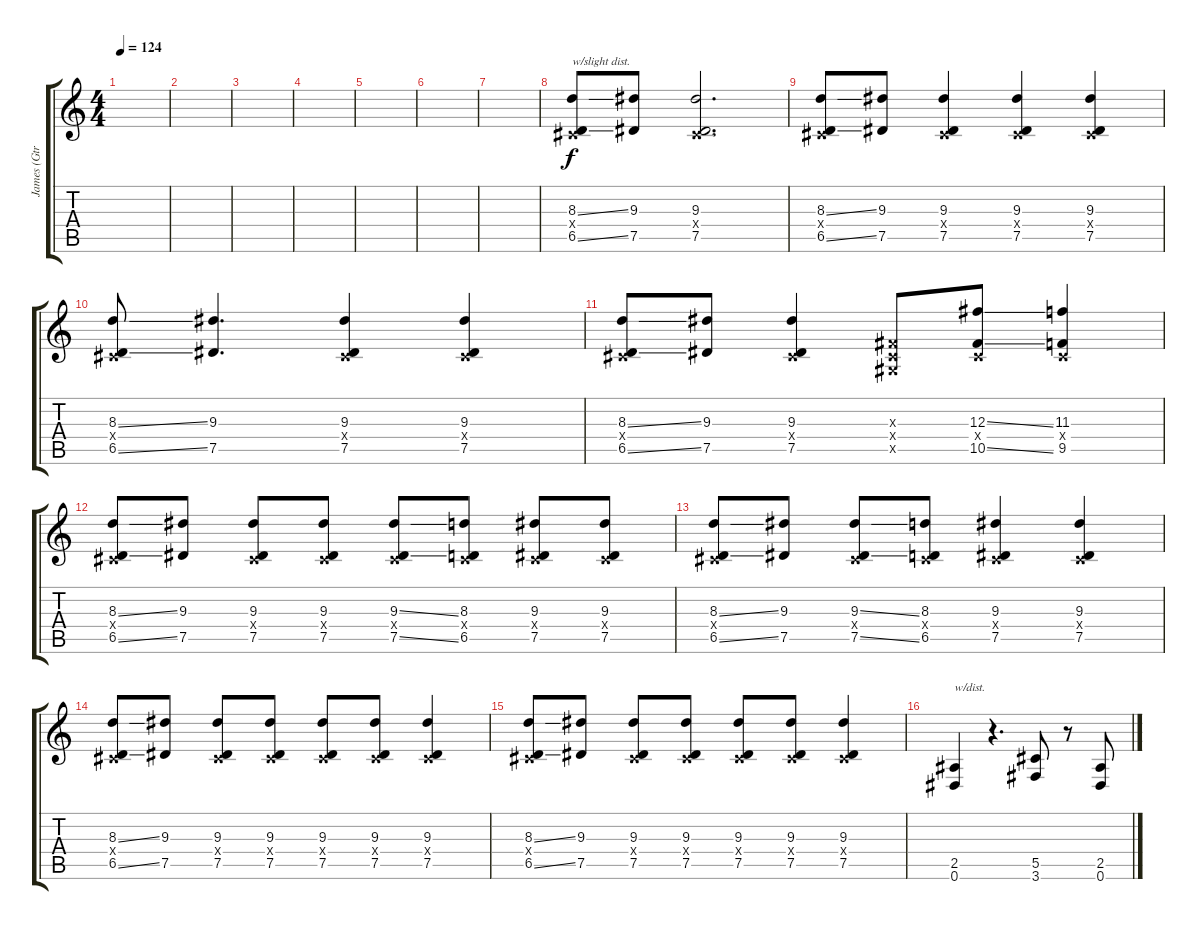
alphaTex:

\track ("James (Gtr. 3)" "James (Gtr") {instrument distortionguitar}
\staff {score tabs}
\tuning (Eb4 Bb3 Gb3 Db3 Ab2 Eb2) {hide}
\ts (4 4)
\tempo 124
\clef g2
\ks c
|
|
|
|
|
|
|
(8.3{ss} 0.4{x} 6.5{ss}).8{txt "w/slight dist."} (9.3 7.5).8 (9.3 0.4{x} 7.5).2{d} |
(8.3{ss} 0.4{x} 6.5{ss}).8 (9.3 7.5).8 (9.3 0.4{x} 7.5).4 (9.3 0.4{x} 7.5).4 (9.3 0.4{x} 7.5).4 |
(8.3{ss} 0.4{x} 6.5{ss}).8 (9.3 7.5).4{d} (9.3 0.4{x} 7.5).4 (9.3 0.4{x} 7.5).4 |
(8.3{ss} 0.4{x} 6.5{ss}).8 (9.3 7.5).8 (9.3 0.4{x} 7.5).4 (0.3{x} 0.4{x} 0.5{x}).8 (12.3{ss} 0.4{x} 10.5{ss}).8 (11.3 0.4{x} 9.5).4 |
(8.3{ss} 0.4{x} 6.5{ss}).8 (9.3 7.5).8 (9.3 0.4{x} 7.5).8 (9.3 0.4{x} 7.5).8 (9.3{ss} 0.4{x} 7.5{ss}).8 (8.3 0.4{x} 6.5).8 (9.3 0.4{x} 7.5).8 (9.3 0.4{x} 7.5).8 |
(8.3{ss} 0.4{x} 6.5{ss}).8 (9.3 7.5).8 (9.3{ss} 0.4{x} 7.5{ss}).8 (8.3 0.4{x} 6.5).8 (9.3 0.4{x} 7.5).4 (9.3 0.4{x} 7.5).4 |
(8.3{ss} 0.4{x} 6.5{ss}).8 (9.3 7.5).8 (9.3 0.4{x} 7.5).8 (9.3 0.4{x} 7.5).8 (9.3 0.4{x} 7.5).8 (9.3 0.4{x} 7.5).8 (9.3 0.4{x} 7.5).4 |
(8.3{ss} 0.4{x} 6.5{ss}).8 (9.3 7.5).8 (9.3 0.4{x} 7.5).8 (9.3 0.4{x} 7.5).8 (9.3 0.4{x} 7.5).8 (9.3 0.4{x} 7.5).8 (9.3 0.4{x} 7.5).4 |
(2.5 0.6).4{txt "w/dist."} r.4{d} (5.5 3.6).8 r.8 (2.5 0.6).8
